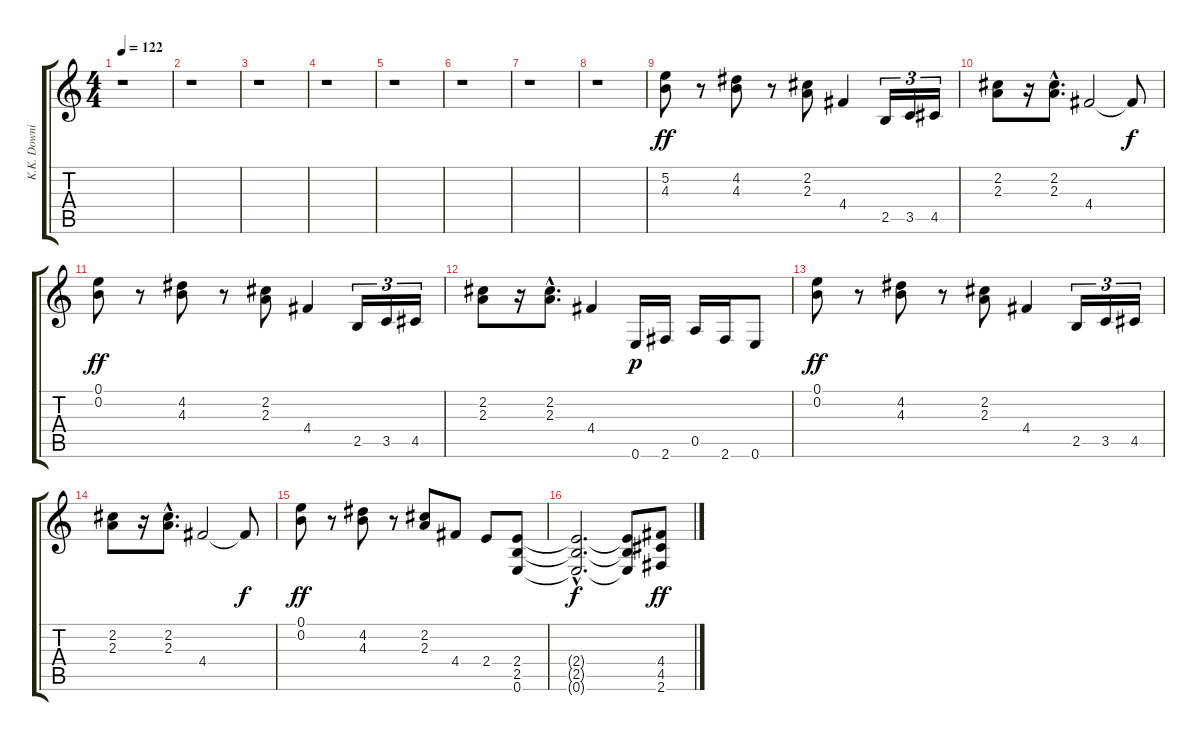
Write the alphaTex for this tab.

\track ("K.K. Downing" "K.K. Downi") {instrument distortionguitar}
\staff {score tabs}
\tuning (E4 B3 G3 D3 A2 E2) {hide}
\ts (4 4)
\tempo 122
\clef g2
\ks c
r.1{dy ff instrument distortionguitar} |
r.1 |
r.1 |
r.1 |
r.1 |
r.1 |
r.1 |
r.1 |
(5.2 4.3).8 r.8 (4.2 4.3).8 r.8 (2.2 2.3).8 4.4.4 2.5.16{tu (3 2)} 3.5.16{tu (3 2)} 4.5.16{tu (3 2)} |
(2.2 2.3).8 r.16 (2.2{hac} 2.3{hac}).8{d} 4.4.2 4.4{t}.8{dy f} |
(0.1 0.2).8{dy ff} r.8 (4.2 4.3).8 r.8 (2.2 2.3).8 4.4.4 2.5.16{tu (3 2)} 3.5.16{tu (3 2)} 4.5.16{tu (3 2)} |
(2.2 2.3).8 r.16 (2.2{hac} 2.3{hac}).8{d} 4.4.4 0.6.16{dy p} 2.6.16 0.5.16 2.6.16 0.6.8 |
(0.1 0.2).8{dy ff} r.8 (4.2 4.3).8 r.8 (2.2 2.3).8 4.4.4 2.5.16{tu (3 2)} 3.5.16{tu (3 2)} 4.5.16{tu (3 2)} |
(2.2 2.3).8 r.16 (2.2{hac} 2.3{hac}).8{d} 4.4.2 4.4{t}.8{dy f} |
(0.1 0.2).8{dy ff} r.8 (4.2 4.3).8 r.8 (2.2 2.3).8 4.4.8 2.4.8 (2.4 2.5 0.6).8 |
(2.4{hac t} 2.5{hac t} 0.6{hac t}).2{d dy f} (2.4{t} 2.5{t} 0.6{t}).8 (4.4 4.5 2.6).8{dy ff}
